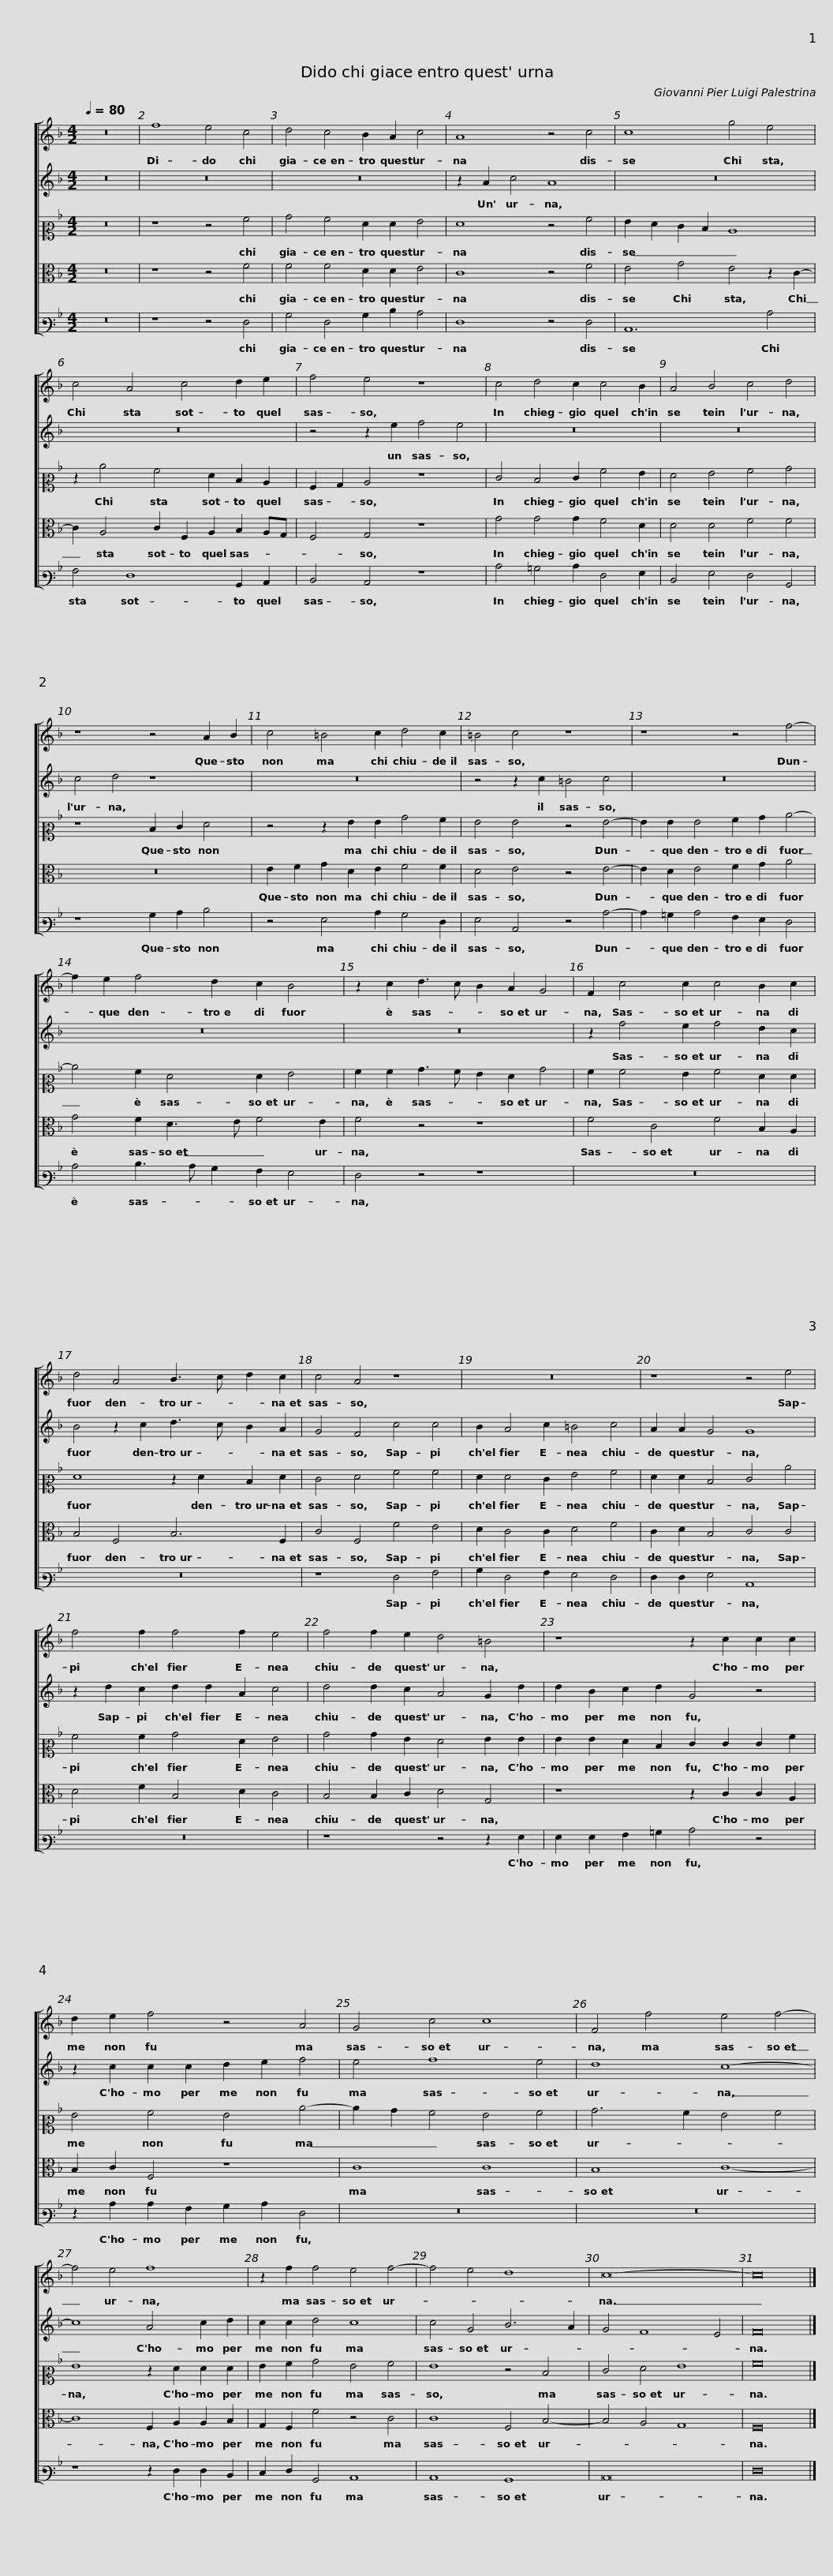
X:1
%%score [ 1 2 3 4 5 ]
L:1/8
Q:1/4=80
M:4/2
I:linebreak $
K:F
V:1 treble
V:2 treble
V:3 alto2
V:4 alto
V:5 bass3
V:1
 z16 | f8 e4 c4 | d4 c4 B2 A2 c4 | A8 z4 c4 |$ c8 g4 e4 | %5
 c4 A4 c4 d2 e2 | f4 e4 z8 |$ c4 d4 c2 c4 B2 | A4 B4 c4 d4 | z8 z4 A2 B2 |$ %10
 c4 =B4 c2 d4 c2 | =B4 c4 z8 | z8 z4 f4- |$ f2 e2 f4 d2 c2 B4 | z2 c2 d3 c B2 A2 G4 | %15
 F2 c4 c2 c4 B2 c2 |$ d4 A4 B3 c d2 c2 | c4 A4 z8 | z16 |$ z8 z4 e4 | %20
 f4 f2 f4 f2 e4 | f4 f2 e2 d4 =B4 |$ z8 z2 c2 c2 c2 | d2 e2 f4 z4 A4 | G4 c4 c8 |$ %25
 F4 f4 e4 f4- | f4 e4 f8 | z2 f2 f4 e4 f4- | f4 e4 d8 |$ c16- | %30
 c16 |] %31
V:2
 z16 | z16 | z16 | z2 A2 c4 A8 |$ z16 | %5
 z16 | z4 z2 e2 f4 e4 |$ z16 | z16 | c4 d4 z8 |$ %10
 z16 | z4 z2 c2 =B4 c4 | z16 |$ z16 | z16 | %15
 z2 f4 e2 f4 d2 c2 |$ B4 z2 c2 d3 c B2 A2 | G4 F4 c4 c4 | B2 A4 c2 =B4 c4 |$ A2 A2 G4 G8 | %20
 z2 d2 c2 d2 d2 A2 c4 | d4 d2 c2 A4 G2 d2 |$ d2 B2 c2 d2 G4 z4 | z2 c2 c2 c2 d2 e2 f4 | e4 f8 e4 |$ %25
 d8 c8- | c8 A4 c2 d2 | c2 c2 d4 c8 | c4 G4 B6 A2 |$ G4 F8 E4 | %30
 F16 |] %31
V:3
 z16 | z8 z4 A4 | B4 A4 F2 F2 G4 | F8 z4 A4 |$ G2 F2 E2 D2 C8 | %5
 z2 c4 A4 F2 D2 C2 | A,2 B,2 C4 z8 |$ E4 D4 E2 A4 G2 | F4 G4 A4 B4 | z8 D2 E2 F4 |$ %10
 z4 z2 G2 G2 B4 A2 | G4 G4 z4 G4- | G2 G2 G4 A2 B2 c4- |$ c4 A2 F4 F2 G4 | A2 A2 B3 A G2 F2 B4 | %15
 A2 A4 G2 A4 F2 F2 |$ F8 z2 F2 D2 F2 | E4 F4 A4 A4 | F2 F4 E2 G4 A4 |$ F2 F2 D4 E4 c4 | %20
 A4 A2 B4 F2 G4 | B4 B2 G2 F4 G2 G2 |$ G2 G2 F2 D2 E2 E2 E2 A2 | G4 A4 G4 c4- | c2 B2 A4 G4 A4 |$ %25
 B6 A2 G4 A4 | G8 z2 F2 F2 F2 | G2 A2 B4 G4 A4 | G8 z4 D4 |$ E4 F4 G8 | %30
 A16 |] %31
V:4
 z16 | z8 z4 F4 | F4 F4 D2 D2 E4 | C8 z4 F4 |$ E4 G4 E4 z2 C2- | %5
 C2 A,4 C2 F,2 A,2 B,2 A,G, | F,4 G,4 z8 |$ G4 G4 G2 F4 D2 | D4 D4 F4 F4 | z16 |$ %10
 E2 F2 G2 D2 E2 F4 F2 | D4 E4 z4 E4- | E2 D2 E4 F2 G2 A4 |$ G4 F2 D3 E F4 E2 | F4 z4 z8 | %15
 F4 C4 F4 B,2 A,2 |$ B,4 F,4 B,6 F,2 | C4 F,4 F4 E4 | D2 C4 C2 D4 F4 |$ C2 D2 B,4 C4 C4 | %20
 D4 F2 B,4 D2 C4 | B,4 B,2 C2 D4 G,4 |$ z8 z2 C2 C2 A,2 | B,2 C2 F,4 z8 | C8 C8 |$ %25
 B,8 C8- | C8 F,2 A,2 A,2 B,2 | G,2 F,2 F4 z4 C4 | C8 F,4 B,4- |$ B,4 A,4 G,8 | %30
 F,16 |] %31
V:5
 z16 | z8 z4 F,4 | B,4 F,4 B,2 D2 C4 | F,8 z4 F,4 |$ C,12 C4 | %5
 A,4 F,8 B,,2 C,2 | D,4 C,4 z8 |$ C4 =B,4 C2 F,4 G,2 | D,4 G,4 F,4 B,,4 | z8 B,2 C2 D4 |$ %10
 z4 G,4 C2 B,4 F,2 | G,4 C,4 z4 C4- | C2 =B,2 C4 A,2 G,2 F,4 |$ C4 D3 C B,2 A,2 G,4 | F,4 z4 z8 | %15
 z16 |$ z16 | z8 F,4 A,4 | B,2 F,4 A,2 G,4 F,4 |$ F,2 F,2 G,4 C,8 | %20
 z16 | z8 z4 z2 G,2 |$ G,2 G,2 A,2 =B,2 C4 z4 | z2 C2 C2 A,2 B,2 C2 F,4 | z16 |$ %25
 z16 | z8 z2 F,2 F,2 D,2 | E,2 F,2 B,,4 C,8 | C,8 B,,8 |$ C,16 | %30
 F,16 |] %31
